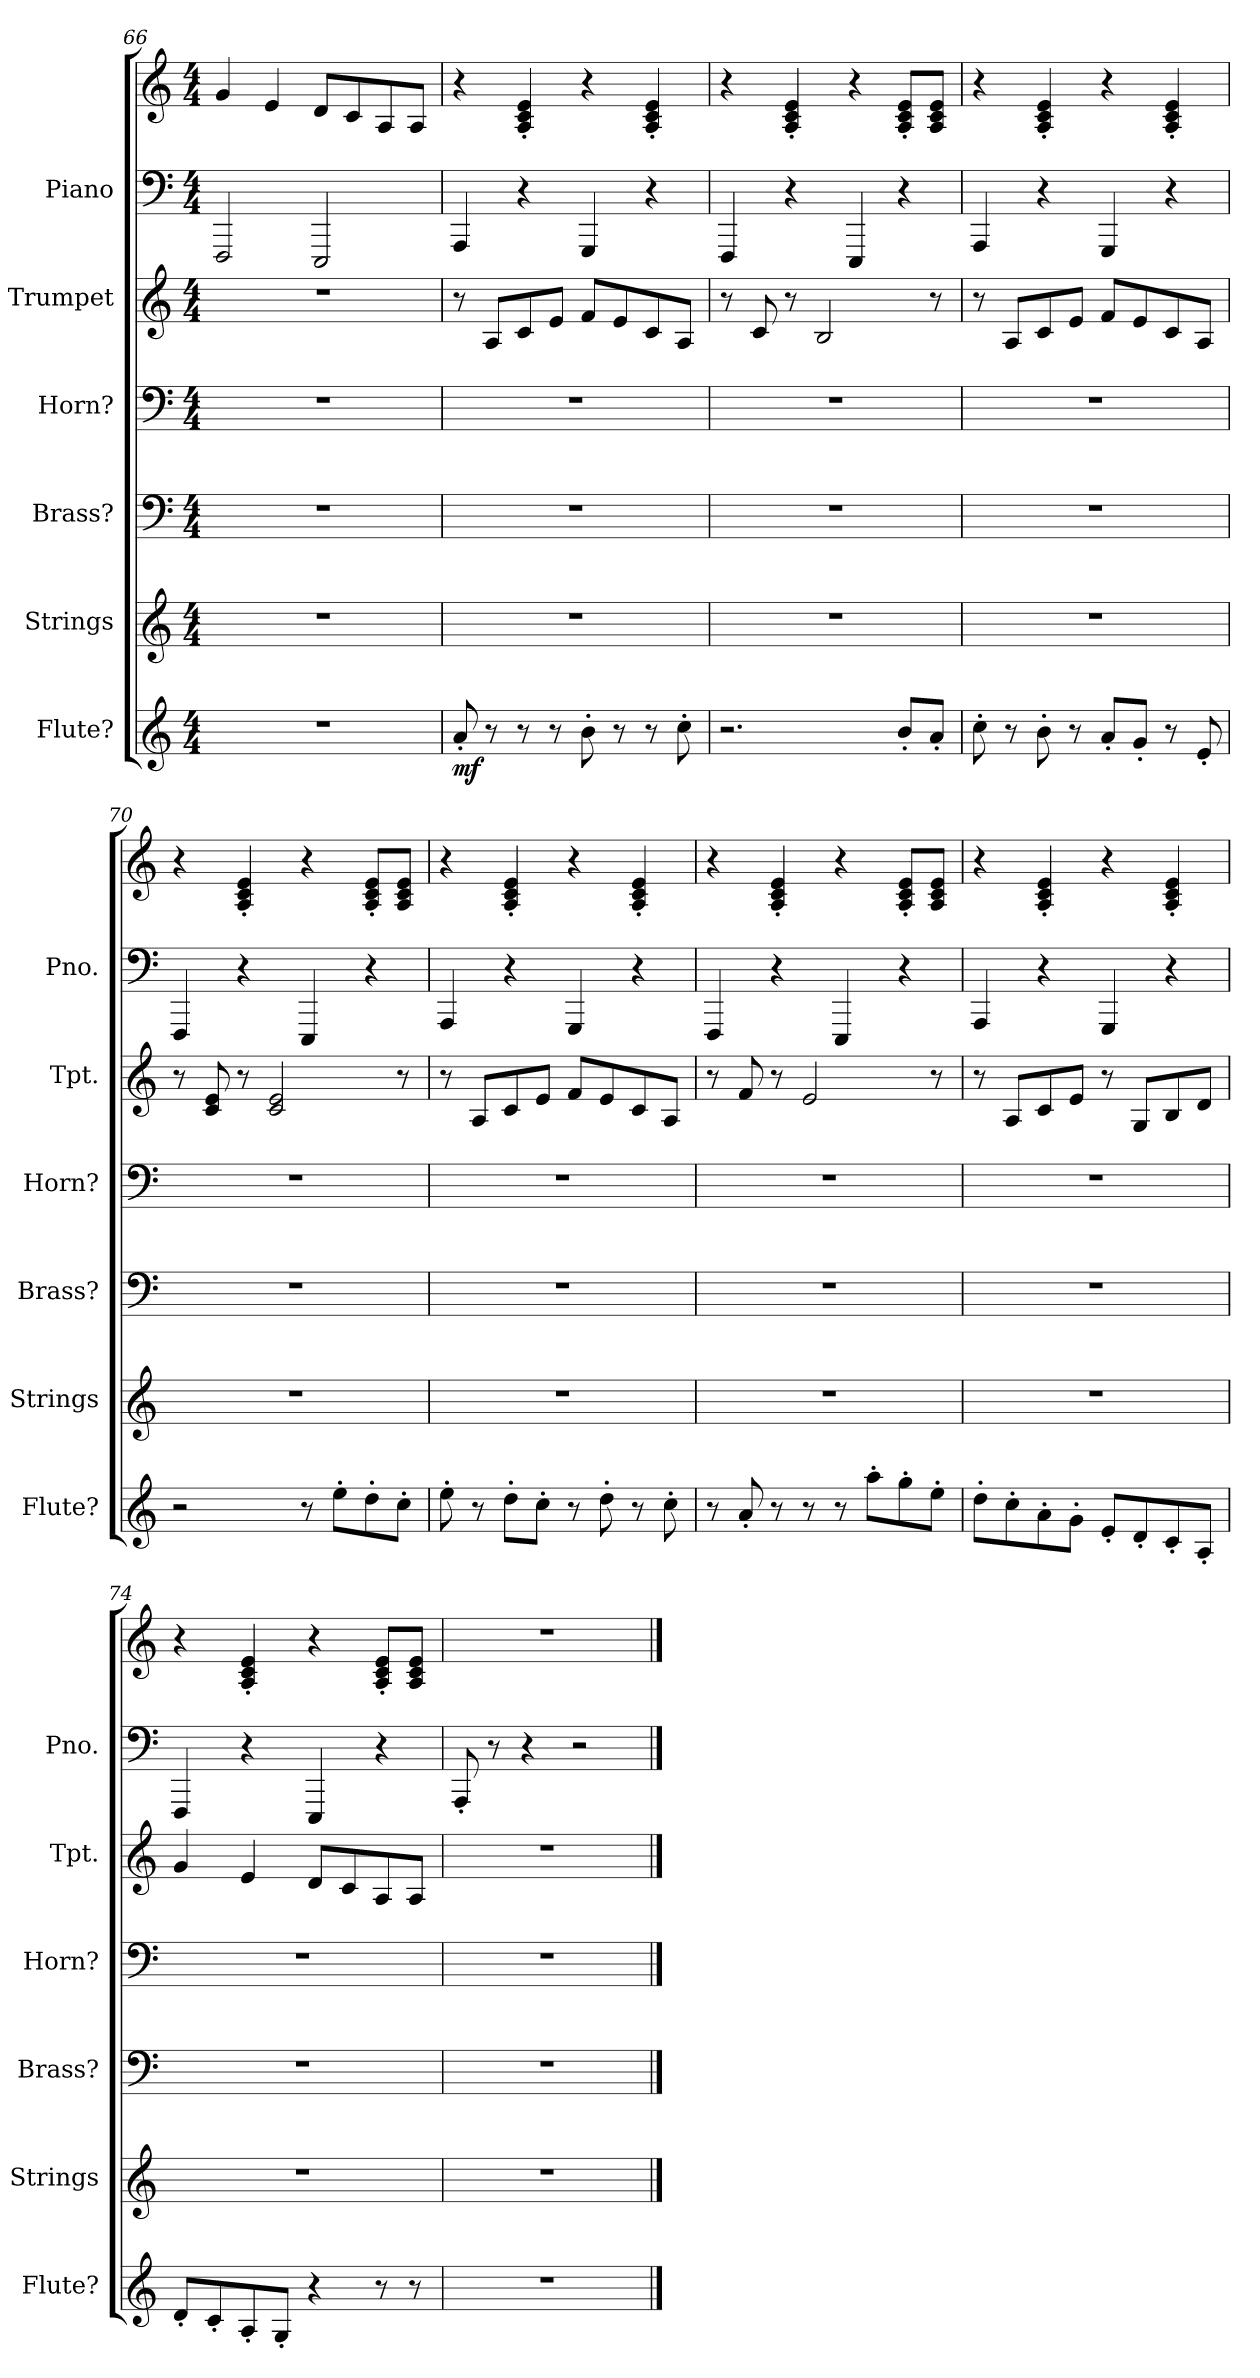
**kern	**dynam	**kern	**kern	**kern	**kern	**kern	**kern
*part6	*part6	*part5	*part4	*part3	*part2	*part1	*part1
*staff7	*staff7	*staff6	*staff5	*staff4	*staff3	*staff2	*staff1
*I"Flute?	*	*I"Strings	*I"Brass?	*I"Horn?	*I"Trumpet	*I"Piano	*
*I'Flute?	*	*I'Strings	*I'Brass?	*I'Horn?	*I'Tpt.	*I'Pno.	*
*clefG2	*	*clefG2	*clefF4	*clefF4	*clefG2	*clefF4	*clefG2
*	*	*	*	*ITrd7c12	*	*	*
*k[]	*	*k[]	*k[]	*k[]	*k[]	*k[]	*k[]
*M4/4	*	*M4/4	*M4/4	*M4/4	*M4/4	*M4/4	*M4/4
=66	=66	=66	=66	=66	=66	=66	=66
1r	.	1r	1r	1r	1r	2FFF/	4g/
.	.	.	.	.	.	.	4e/
.	.	.	.	.	.	2EEE/	8d/L
.	.	.	.	.	.	.	8c/
.	.	.	.	.	.	.	8A/
.	.	.	.	.	.	.	8A/J
!!LO:PB:g=z
=67	=67	=67	=67	=67	=67	=67	=67
!	!LO:DY:b	!	!	!	!	!	!
8a'/	mf	1r	1r	1r	8r	4AAA/	4r
8r	.	.	.	.	8A/L	.	.
8r	.	.	.	.	8c/	4r	4A/' 4c/' 4e/'
8r	.	.	.	.	8e/J	.	.
8b'\	.	.	.	.	8f/L	4GGG/	4r
8r	.	.	.	.	8e/	.	.
8r	.	.	.	.	8c/	4r	4A/' 4c/' 4e/'
8cc'\	.	.	.	.	8A/J	.	.
=68	=68	=68	=68	=68	=68	=68	=68
2.r	.	1r	1r	1r	8r	4FFF/	4r
.	.	.	.	.	8c/	.	.
.	.	.	.	.	8r	4r	4A/' 4c/' 4e/'
.	.	.	.	.	2B/	.	.
.	.	.	.	.	.	4EEE/	4r
8b'/L	.	.	.	.	.	4r	8A/' 8c/' 8e/'L
8a'/J	.	.	.	.	8r	.	8A/ 8c/ 8e/J
=69	=69	=69	=69	=69	=69	=69	=69
8cc'\	.	1r	1r	1r	8r	4AAA/	4r
8r	.	.	.	.	8A/L	.	.
8b'\	.	.	.	.	8c/	4r	4A/' 4c/' 4e/'
8r	.	.	.	.	8e/J	.	.
8a'/L	.	.	.	.	8f/L	4GGG/	4r
8g'/J	.	.	.	.	8e/	.	.
8r	.	.	.	.	8c/	4r	4A/' 4c/' 4e/'
8e'/	.	.	.	.	8A/J	.	.
=70	=70	=70	=70	=70	=70	=70	=70
2r	.	1r	1r	1r	8r	4FFF/	4r
.	.	.	.	.	8c/ 8e/	.	.
.	.	.	.	.	8r	4r	4A/' 4c/' 4e/'
.	.	.	.	.	2c/ 2e/	.	.
8r	.	.	.	.	.	4EEE/	4r
8ee'\L	.	.	.	.	.	.	.
8dd'\	.	.	.	.	.	4r	8A/' 8c/' 8e/'L
8cc'\J	.	.	.	.	8r	.	8A/ 8c/ 8e/J
!!LO:LB:g=z
=71	=71	=71	=71	=71	=71	=71	=71
8ee'\	.	1r	1r	1r	8r	4AAA/	4r
8r	.	.	.	.	8A/L	.	.
8dd'\L	.	.	.	.	8c/	4r	4A/' 4c/' 4e/'
8cc'\J	.	.	.	.	8e/J	.	.
8r	.	.	.	.	8f/L	4GGG/	4r
8dd'\	.	.	.	.	8e/	.	.
8r	.	.	.	.	8c/	4r	4A/' 4c/' 4e/'
8cc'\	.	.	.	.	8A/J	.	.
=72	=72	=72	=72	=72	=72	=72	=72
8r	.	1r	1r	1r	8r	4FFF/	4r
8a'/	.	.	.	.	8f/	.	.
8r	.	.	.	.	8r	4r	4A/' 4c/' 4e/'
8r	.	.	.	.	2e/	.	.
8r	.	.	.	.	.	4EEE/	4r
8aa'\L	.	.	.	.	.	.	.
8gg'\	.	.	.	.	.	4r	8A/' 8c/' 8e/'L
8ee'\J	.	.	.	.	8r	.	8A/ 8c/ 8e/J
=73	=73	=73	=73	=73	=73	=73	=73
8dd'\L	.	1r	1r	1r	8r	4AAA/	4r
8cc'\	.	.	.	.	8A/L	.	.
8a'\	.	.	.	.	8c/	4r	4A/' 4c/' 4e/'
8g'\J	.	.	.	.	8e/J	.	.
8e'/L	.	.	.	.	8r	4GGG/	4r
8d'/	.	.	.	.	8G/L	.	.
8c'/	.	.	.	.	8B/	4r	4A/' 4c/' 4e/'
8A'/J	.	.	.	.	8d/J	.	.
=74	=74	=74	=74	=74	=74	=74	=74
8d'/L	.	1r	1r	1r	4g/	4FFF/	4r
8c'/	.	.	.	.	.	.	.
8A'/	.	.	.	.	4e/	4r	4A/' 4c/' 4e/'
8G'/J	.	.	.	.	.	.	.
4r	.	.	.	.	8d/L	4EEE/	4r
.	.	.	.	.	8c/	.	.
8r	.	.	.	.	8A/	4r	8A/' 8c/' 8e/'L
8r	.	.	.	.	8A/J	.	8A/ 8c/ 8e/J
=75	=75	=75	=75	=75	=75	=75	=75
1r	.	1r	1r	1r	1r	8AAA'/	1r
.	.	.	.	.	.	8r	.
.	.	.	.	.	.	4r	.
.	.	.	.	.	.	2r	.
==	==	==	==	==	==	==	==
*-	*-	*-	*-	*-	*-	*-	*-
